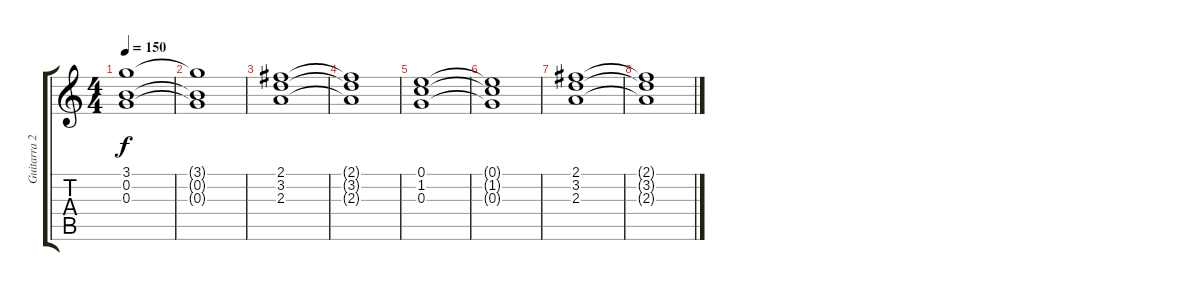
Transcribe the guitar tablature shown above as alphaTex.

\track ("Guitarra 2" "Guitarra 2") {instrument electricguitarjazz}
\staff {score tabs}
\tuning (E4 B3 G3 D3 A2 E2) {hide}
\ts (4 4)
\tempo 150
\clef g2
\ks c
(3.1 0.2 0.3).1{dy f} |
(3.1{t} 0.2{t} 0.3{t}).1 |
(2.1 3.2 2.3).1 |
(2.1{t} 3.2{t} 2.3{t}).1 |
(0.1 1.2 0.3).1 |
(0.1{t} 1.2{t} 0.3{t}).1 |
(2.1 3.2 2.3).1 |
(2.1{t} 3.2{t} 2.3{t}).1
